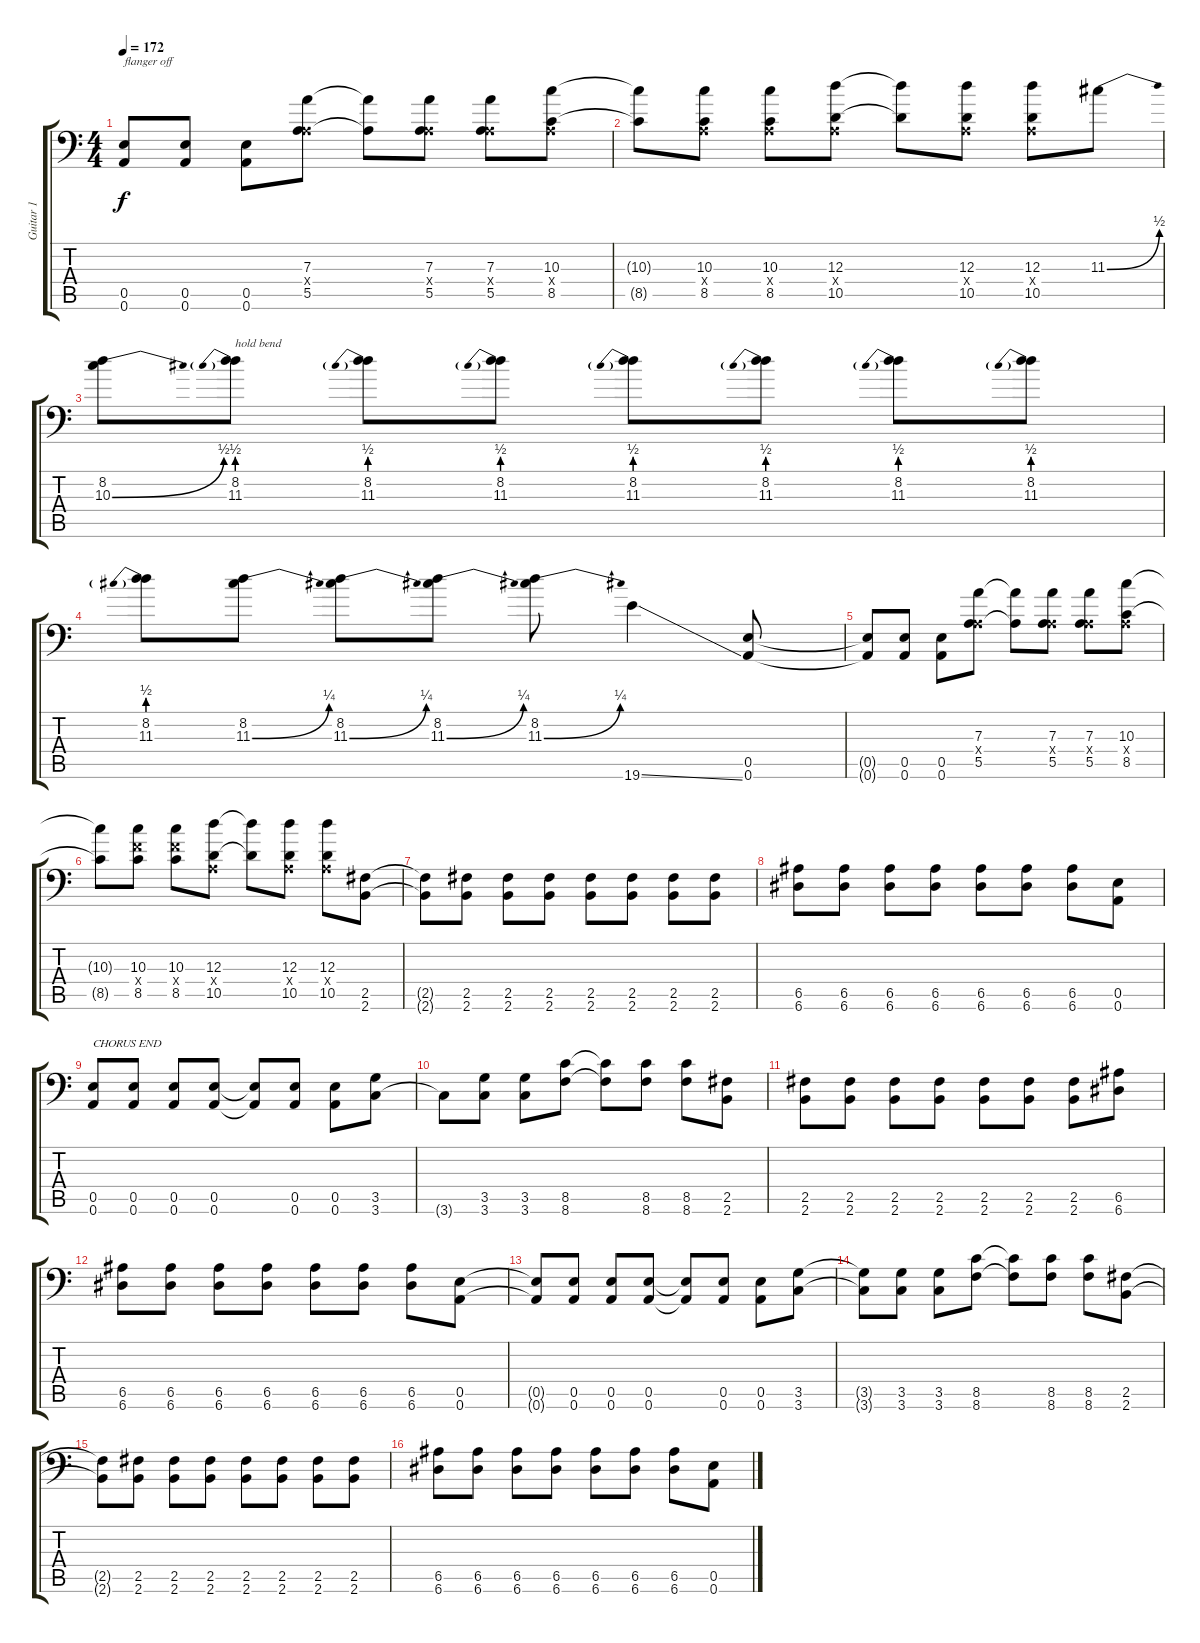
\track ("Guitar 1" "Guitar 1") {instrument distortionguitar}
\staff {score tabs}
\tuning (B3 Gb3 D3 A2 E2 A1) {hide}
\ts (4 4)
\tempo 172
\clef f4
\ks c
(0.5 0.6).8{txt "flanger off" dy f} (0.5 0.6).8 (0.5 0.6).8 (7.3 0.4{x} 5.5).8 (7.3{t} 5.5{t}).8 (7.3 0.4{x} 5.5).8 (7.3 0.4{x} 5.5).8 (10.3 0.4{x} 8.5).8 |
(10.3{t} 8.5{t}).8 (10.3 0.4{x} 8.5).8 (10.3 0.4{x} 8.5).8 (12.3 0.4{x} 10.5).8 (12.3{t} 10.5{t}).8 (12.3 0.4{x} 10.5).8 (12.3 0.4{x} 10.5).8 11.3{be (bend 0 0 60 2)}.8 |
(8.2 10.3{be (bend 0 0 60 2)}).8 (8.2 11.3{be (prebend 0 2 60 2)}).8{txt "hold bend"} (8.2 11.3{be (prebend 0 2 60 2)}).8 (8.2 11.3{be (prebend 0 2 60 2)}).8 (8.2 11.3{be (prebend 0 2 60 2)}).8 (8.2 11.3{be (prebend 0 2 60 2)}).8 (8.2 11.3{be (prebend 0 2 60 2)}).8 (8.2 11.3{be (prebend 0 2 60 2)}).8 |
(8.2 11.3{be (prebend 0 2 60 2)}).8 (8.2 11.3{be (bend 0 0 60 1)}).8 (8.2 11.3{be (bend 0 0 60 1)}).8 (8.2 11.3{be (bend 0 0 60 1)}).8 (8.2 11.3{be (bend 0 0 60 1)}).8 19.6{ss}.4 (0.5 0.6).8 |
(0.5{t} 0.6{t}).8 (0.5 0.6).8 (0.5 0.6).8 (7.3 0.4{x} 5.5).8 (7.3{t} 5.5{t}).8 (7.3 0.4{x} 5.5).8 (7.3 0.4{x} 5.5).8 (10.3 0.4{x} 8.5).8 |
(10.3{t} 8.5{t}).8 (10.3 8.4{x} 8.5).8 (10.3 8.4{x} 8.5).8 (12.3 0.4{x} 10.5).8 (12.3{t} 10.5{t}).8 (12.3 0.4{x} 10.5).8 (12.3 0.4{x} 10.5).8 (2.5 2.6).8 |
(2.5{t} 2.6{t}).8 (2.5 2.6).8 (2.5 2.6).8 (2.5 2.6).8 (2.5 2.6).8 (2.5 2.6).8 (2.5 2.6).8 (2.5 2.6).8 |
(6.5 6.6).8 (6.5 6.6).8 (6.5 6.6).8 (6.5 6.6).8 (6.5 6.6).8 (6.5 6.6).8 (6.5 6.6).8 (0.5 0.6).8 |
(0.5 0.6).8{txt "CHORUS END "} (0.5 0.6).8 (0.5 0.6).8 (0.5 0.6).8 (0.5{t} 0.6{t}).8 (0.5 0.6).8 (0.5 0.6).8 (3.5 3.6).8 |
3.6{t}.8 (3.5 3.6).8 (3.5 3.6).8 (8.5 8.6).8 (8.5{t} 8.6{t}).8 (8.5 8.6).8 (8.5 8.6).8 (2.5 2.6).8 |
(2.5 2.6).8 (2.5 2.6).8 (2.5 2.6).8 (2.5 2.6).8 (2.5 2.6).8 (2.5 2.6).8 (2.5 2.6).8 (6.5 6.6).8 |
(6.5 6.6).8 (6.5 6.6).8 (6.5 6.6).8 (6.5 6.6).8 (6.5 6.6).8 (6.5 6.6).8 (6.5 6.6).8 (0.5 0.6).8 |
(0.5{t} 0.6{t}).8 (0.5 0.6).8 (0.5 0.6).8 (0.5 0.6).8 (0.5{t} 0.6{t}).8 (0.5 0.6).8 (0.5 0.6).8 (3.5 3.6).8 |
(3.5{t} 3.6{t}).8 (3.5 3.6).8 (3.5 3.6).8 (8.5 8.6).8 (8.5{t} 8.6{t}).8 (8.5 8.6).8 (8.5 8.6).8 (2.5 2.6).8 |
(2.5{t} 2.6{t}).8 (2.5 2.6).8 (2.5 2.6).8 (2.5 2.6).8 (2.5 2.6).8 (2.5 2.6).8 (2.5 2.6).8 (2.5 2.6).8 |
(6.5 6.6).8 (6.5 6.6).8 (6.5 6.6).8 (6.5 6.6).8 (6.5 6.6).8 (6.5 6.6).8 (6.5 6.6).8 (0.5 0.6).8
